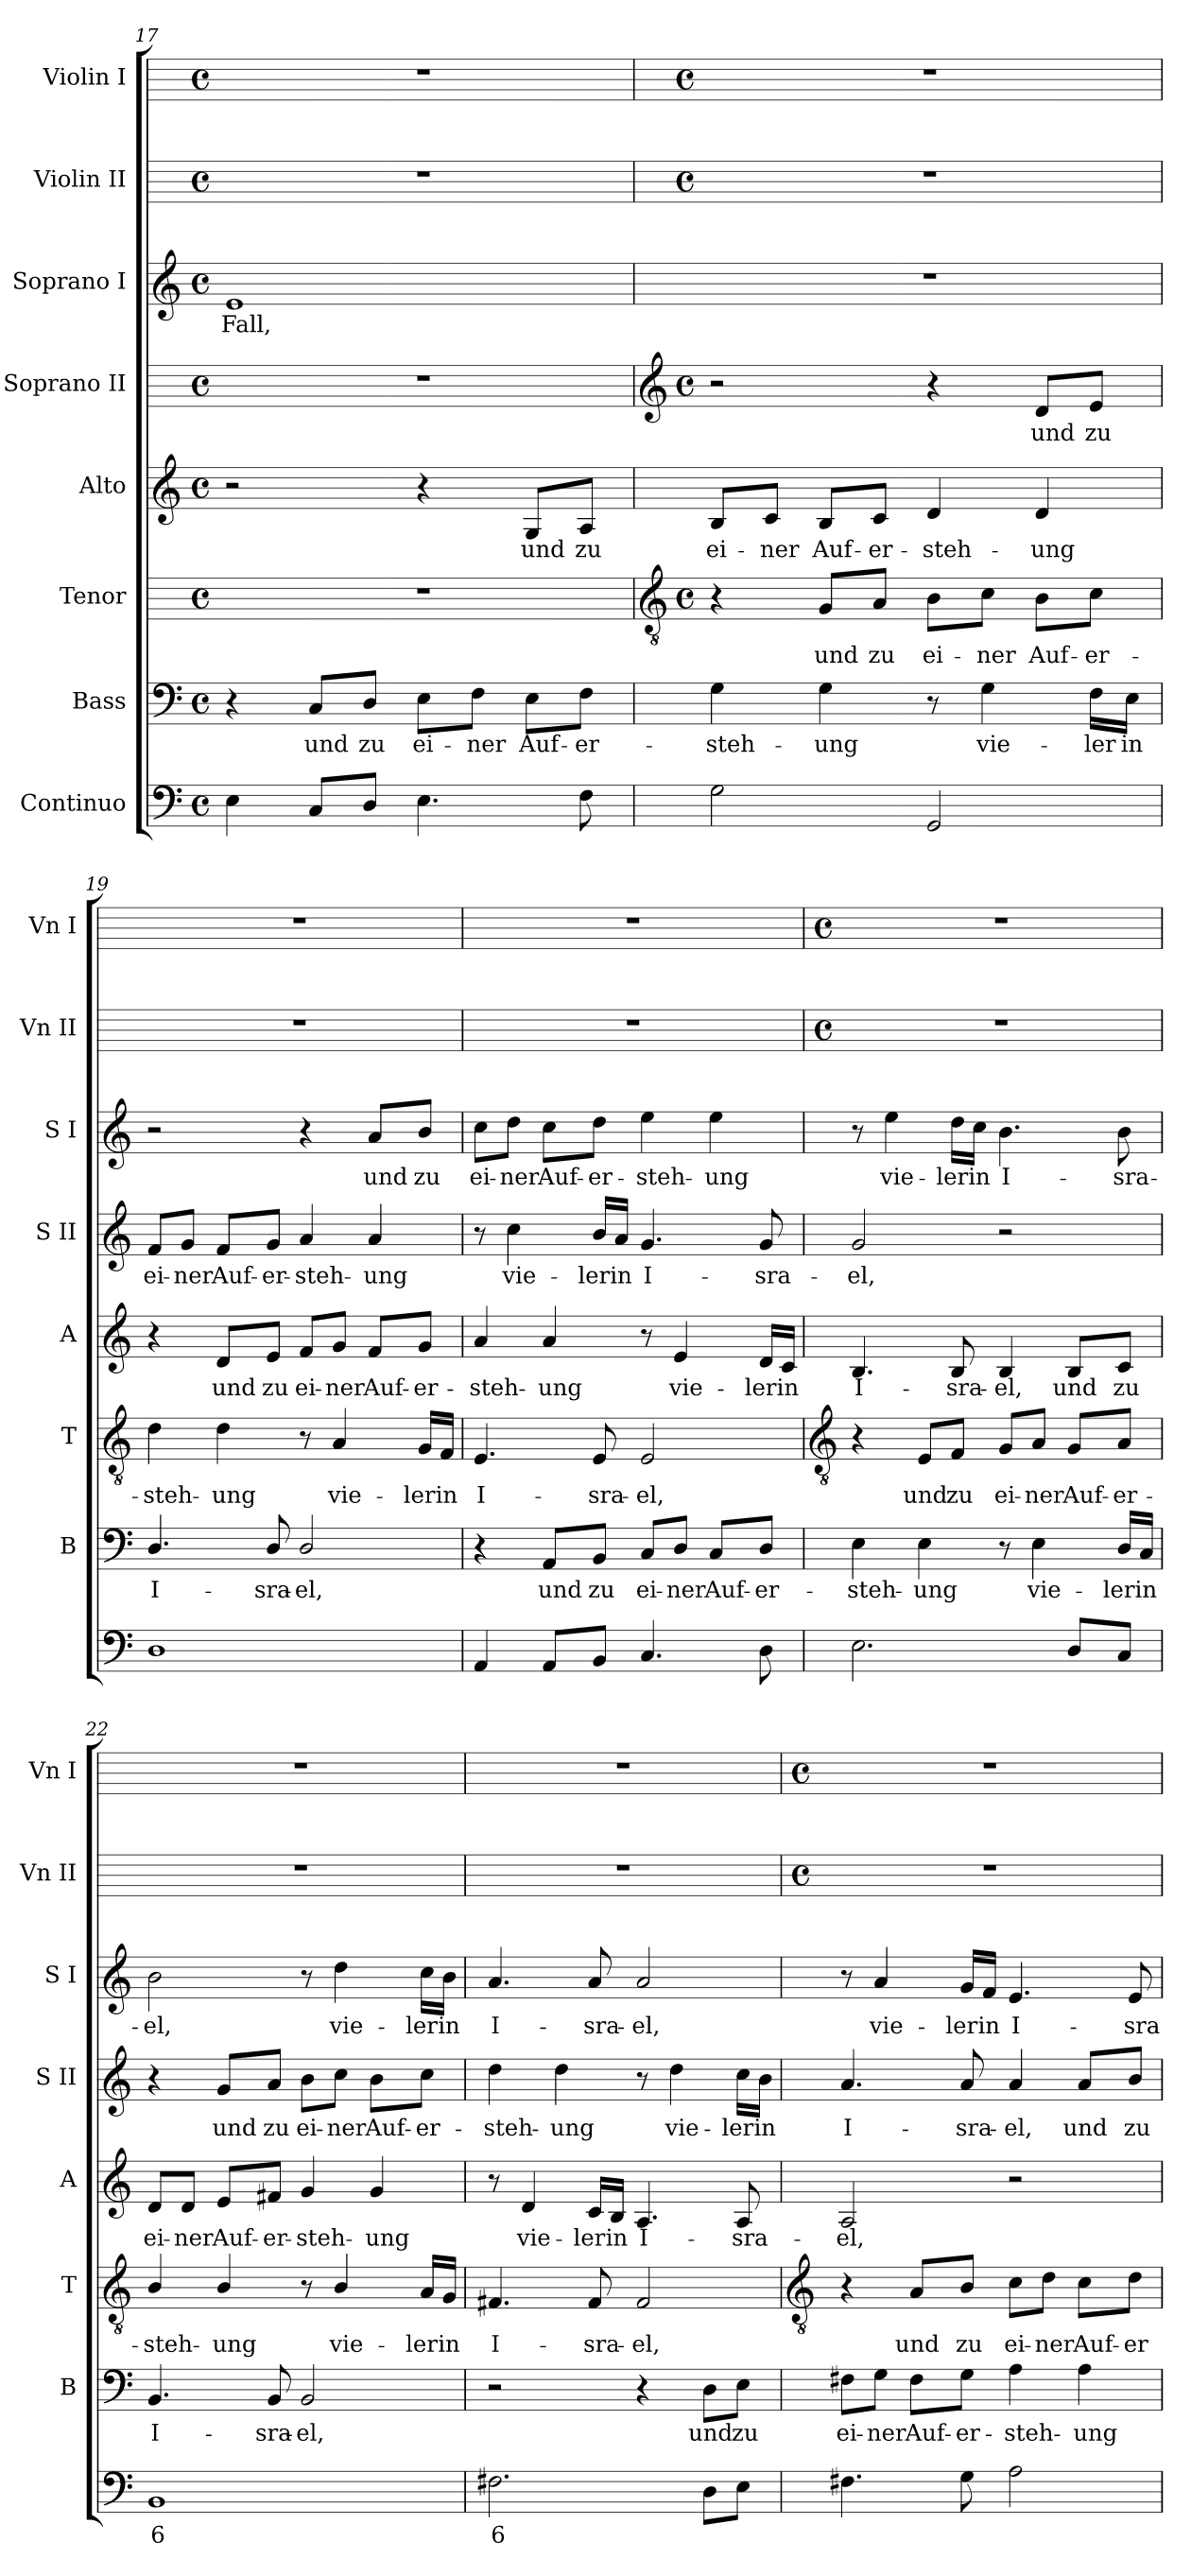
**kern	**text	**kern	**text	**kern	**text	**kern	**text	**kern	**text	**kern	**text	**kern	**kern
*part8	*part8	*part7	*part7	*part6	*part6	*part5	*part5	*part4	*part4	*part3	*part3	*part2	*part1
*staff8	*staff8	*staff7	*staff7	*staff6	*staff6	*staff5	*staff5	*staff4	*staff4	*staff3	*staff3	*staff2	*staff1
*I"Continuo	*	*I"Bass	*	*I"Tenor	*	*I"Alto	*	*I"Soprano II	*	*I"Soprano I	*	*I"Violin II	*I"Violin I
*	*	*I'B	*	*I'T	*	*I'A	*	*I'S II	*	*I'S I	*	*I'Vn II	*I'Vn I
*clefF4	*	*clefF4	*	*	*	*clefG2	*	*	*	*clefG2	*	*	*
*k[]	*	*k[]	*	*	*	*k[]	*	*	*	*k[]	*	*	*
*C:	*	*C:	*	*	*	*C:	*	*	*	*C:	*	*	*
*M4/4	*	*M4/4	*	*M4/4	*	*M4/4	*	*M4/4	*	*M4/4	*	*M4/4	*M4/4
*met(c)	*	*met(c)	*	*met(c)	*	*met(c)	*	*met(c)	*	*met(c)	*	*met(c)	*met(c)
=17	=17	=17	=17	=17	=17	=17	=17	=17	=17	=17	=17	=17	=17
!	!	!	!	!	!	!	!	!	!	!	!LO:LY:b	!	!
4E	.	4r	.	1r	.	2r	.	1r	.	1e	Fall,	1r	1r
!	!	!	!LO:LY:b	!	!	!	!	!	!	!	!	!	!
8CL	.	8C/L	und	.	.	.	.	.	.	.	.	.	.
!	!	!	!LO:LY:b	!	!	!	!	!	!	!	!	!	!
8DJ	.	8D/J	zu	.	.	.	.	.	.	.	.	.	.
!	!	!	!LO:LY:b	!	!	!	!	!	!	!	!	!	!
4.E	.	8E\L	ei-	.	.	4r	.	.	.	.	.	.	.
!	!	!	!LO:LY:b	!	!	!	!	!	!	!	!	!	!
.	.	8F\J	-ner	.	.	.	.	.	.	.	.	.	.
!	!	!	!LO:LY:b	!	!	!	!LO:LY:b	!	!	!	!	!	!
.	.	8E\L	Auf-	.	.	8G/L	und	.	.	.	.	.	.
!	!	!	!LO:LY:b	!	!	!	!LO:LY:b	!	!	!	!	!	!
8F	.	8F\J	-er-	.	.	8A/J	zu	.	.	.	.	.	.
!!LO:LB:g=z
=18	=18	=18	=18	=18	=18	=18	=18	=18	=18	=18	=18	=18	=18
*	*	*	*	*clefGv2	*	*	*	*clefG2	*	*	*	*	*
*	*	*	*	*k[]	*	*	*	*k[]	*	*	*	*	*
*	*	*	*	*C:	*	*	*	*C:	*	*	*	*	*
*	*	*	*	*M4/4	*	*	*	*M4/4	*	*	*	*M4/4	*M4/4
*	*	*	*	*met(c)	*	*	*	*met(c)	*	*	*	*met(c)	*met(c)
!	!	!	!LO:LY:b	!	!	!	!LO:LY:b	!	!	!	!	!	!
2G	.	4G	-steh-	4r	.	8B/L	ei-	2r	.	1r	.	1r	1r
!	!	!	!	!	!	!	!LO:LY:b	!	!	!	!	!	!
.	.	.	.	.	.	8c/J	-ner	.	.	.	.	.	.
!	!	!	!LO:LY:b	!	!LO:LY:b	!	!LO:LY:b	!	!	!	!	!	!
.	.	4G	-ung	8G/L	und	8B/L	Auf-	.	.	.	.	.	.
!	!	!	!	!	!LO:LY:b	!	!LO:LY:b	!	!	!	!	!	!
.	.	.	.	8A/J	zu	8c/J	-er-	.	.	.	.	.	.
!	!	!	!	!	!LO:LY:b	!	!LO:LY:b	!	!	!	!	!	!
2GG	.	8r	.	8B\L	ei-	4d	-steh-	4r	.	.	.	.	.
!	!	!	!LO:LY:b	!	!LO:LY:b	!	!	!	!	!	!	!	!
.	.	4G	vie-	8c\J	-ner	.	.	.	.	.	.	.	.
!	!	!	!	!	!LO:LY:b	!	!LO:LY:b	!	!LO:LY:b	!	!	!	!
.	.	.	.	8B\L	Auf-	4d	-ung	8d/L	und	.	.	.	.
!	!	!	!LO:LY:b	!	!LO:LY:b	!	!	!	!LO:LY:b	!	!	!	!
.	.	16F\LL	-ler	8c\J	-er-	.	.	8e/J	zu	.	.	.	.
!	!	!	!LO:LY:b	!	!	!	!	!	!	!	!	!	!
.	.	16E\JJ	in	.	.	.	.	.	.	.	.	.	.
=19	=19	=19	=19	=19	=19	=19	=19	=19	=19	=19	=19	=19	=19
!	!	!	!LO:LY:b	!	!LO:LY:b	!	!	!	!LO:LY:b	!	!	!	!
1D	.	4.D/	I-	4d	-steh-	4r	.	8f/L	ei-	2r	.	1r	1r
!	!	!	!	!	!	!	!	!	!LO:LY:b	!	!	!	!
.	.	.	.	.	.	.	.	8g/J	-ner	.	.	.	.
!	!	!	!	!	!LO:LY:b	!	!LO:LY:b	!	!LO:LY:b	!	!	!	!
.	.	.	.	4d	-ung	8d/L	und	8f/L	Auf-	.	.	.	.
!	!	!	!LO:LY:b	!	!	!	!LO:LY:b	!	!LO:LY:b	!	!	!	!
.	.	8D/	-sra-	.	.	8e/J	zu	8g/J	-er-	.	.	.	.
!	!	!	!LO:LY:b	!	!	!	!LO:LY:b	!	!LO:LY:b	!	!	!	!
.	.	2D/	-el,	8r	.	8f/L	ei-	4a	-steh-	4r	.	.	.
!	!	!	!	!	!LO:LY:b	!	!LO:LY:b	!	!	!	!	!	!
.	.	.	.	4A	vie-	8g/J	-ner	.	.	.	.	.	.
!	!	!	!	!	!	!	!LO:LY:b	!	!LO:LY:b	!	!LO:LY:b	!	!
.	.	.	.	.	.	8f/L	Auf-	4a	-ung	8a/L	und	.	.
!	!	!	!	!	!LO:LY:b	!	!LO:LY:b	!	!	!	!LO:LY:b	!	!
.	.	.	.	16G/LL	-ler	8g/J	-er-	.	.	8b/J	zu	.	.
!	!	!	!	!	!LO:LY:b	!	!	!	!	!	!	!	!
.	.	.	.	16F/JJ	in	.	.	.	.	.	.	.	.
=20	=20	=20	=20	=20	=20	=20	=20	=20	=20	=20	=20	=20	=20
!	!	!	!	!	!LO:LY:b	!	!LO:LY:b	!	!	!	!LO:LY:b	!	!
4AA	.	4r	.	4.E	I-	4a	-steh-	8r	.	8cc\L	ei-	1r	1r
!	!	!	!	!	!	!	!	!	!LO:LY:b	!	!LO:LY:b	!	!
.	.	.	.	.	.	.	.	4cc	vie-	8dd\J	-ner	.	.
!	!	!	!LO:LY:b	!	!	!	!LO:LY:b	!	!	!	!LO:LY:b	!	!
8AAL	.	8AA/L	und	.	.	4a	-ung	.	.	8cc\L	Auf-	.	.
!	!	!	!LO:LY:b	!	!LO:LY:b	!	!	!	!LO:LY:b	!	!LO:LY:b	!	!
8BBJ	.	8BB/J	zu	8E	-sra-	.	.	16b/LL	-ler	8dd\J	-er-	.	.
!	!	!	!	!	!	!	!	!	!LO:LY:b	!	!	!	!
.	.	.	.	.	.	.	.	16a/JJ	in	.	.	.	.
!	!	!	!LO:LY:b	!	!LO:LY:b	!	!	!	!LO:LY:b	!	!LO:LY:b	!	!
4.C	.	8C/L	ei-	2E	-el,	8r	.	4.g	I-	4ee	-steh-	.	.
!	!	!	!LO:LY:b	!	!	!	!LO:LY:b	!	!	!	!	!	!
.	.	8D/J	-ner	.	.	4e	vie-	.	.	.	.	.	.
!	!	!	!LO:LY:b	!	!	!	!	!	!	!	!LO:LY:b	!	!
.	.	8C/L	Auf-	.	.	.	.	.	.	4ee	-ung	.	.
!	!	!	!LO:LY:b	!	!	!	!LO:LY:b	!	!LO:LY:b	!	!	!	!
8D	.	8D/J	-er-	.	.	16d/LL	-ler	8g	-sra-	.	.	.	.
!	!	!	!	!	!	!	!LO:LY:b	!	!	!	!	!	!
.	.	.	.	.	.	16c/JJ	in	.	.	.	.	.	.
!!LO:LB:g=z
=21	=21	=21	=21	=21	=21	=21	=21	=21	=21	=21	=21	=21	=21
*	*	*	*	*clefGv2	*	*	*	*	*	*	*	*	*
*	*	*	*	*	*	*	*	*	*	*	*	*M4/4	*M4/4
*	*	*	*	*	*	*	*	*	*	*	*	*met(c)	*met(c)
!	!	!	!LO:LY:b	!	!	!	!LO:LY:b	!	!LO:LY:b	!	!	!	!
2.E	.	4E	-steh-	4r	.	4.B	I-	2g	-el,	8r	.	1r	1r
!	!	!	!	!	!	!	!	!	!	!	!LO:LY:b	!	!
.	.	.	.	.	.	.	.	.	.	4ee	vie-	.	.
!	!	!	!LO:LY:b	!	!LO:LY:b	!	!	!	!	!	!	!	!
.	.	4E	-ung	8E/L	und	.	.	.	.	.	.	.	.
!	!	!	!	!	!LO:LY:b	!	!LO:LY:b	!	!	!	!LO:LY:b	!	!
.	.	.	.	8F/J	zu	8B	-sra-	.	.	16dd\LL	-ler	.	.
!	!	!	!	!	!	!	!	!	!	!	!LO:LY:b	!	!
.	.	.	.	.	.	.	.	.	.	16cc\JJ	in	.	.
!	!	!	!	!	!LO:LY:b	!	!LO:LY:b	!	!	!	!LO:LY:b	!	!
.	.	8r	.	8G/L	ei-	4B	-el,	2r	.	4.b	I-	.	.
!	!	!	!LO:LY:b	!	!LO:LY:b	!	!	!	!	!	!	!	!
.	.	4E	vie-	8A/J	-ner	.	.	.	.	.	.	.	.
!	!	!	!	!	!LO:LY:b	!	!LO:LY:b	!	!	!	!	!	!
8DL	.	.	.	8G/L	Auf-	8B/L	und	.	.	.	.	.	.
!	!	!	!LO:LY:b	!	!LO:LY:b	!	!LO:LY:b	!	!	!	!LO:LY:b	!	!
8CJ	.	16D/LL	-ler	8A/J	-er-	8c/J	zu	.	.	8b	-sra-	.	.
!	!	!	!LO:LY:b	!	!	!	!	!	!	!	!	!	!
.	.	16C/JJ	in	.	.	.	.	.	.	.	.	.	.
=22	=22	=22	=22	=22	=22	=22	=22	=22	=22	=22	=22	=22	=22
!	!LO:LY:b	!	!LO:LY:b	!	!LO:LY:b	!	!LO:LY:b	!	!	!	!LO:LY:b	!	!
1BB	6	4.BB	I-	4B/	-steh-	8d/L	ei-	4r	.	2b	-el,	1r	1r
!	!	!	!	!	!	!	!LO:LY:b	!	!	!	!	!	!
.	.	.	.	.	.	8d/J	-ner	.	.	.	.	.	.
!	!	!	!	!	!LO:LY:b	!	!LO:LY:b	!	!LO:LY:b	!	!	!	!
.	.	.	.	4B/	-ung	8e/L	Auf-	8g/L	und	.	.	.	.
!	!	!	!LO:LY:b	!	!	!	!LO:LY:b	!	!LO:LY:b	!	!	!	!
.	.	8BB	-sra-	.	.	8f#X/J	-er-	8a/J	zu	.	.	.	.
!	!	!	!LO:LY:b	!	!	!	!LO:LY:b	!	!LO:LY:b	!	!	!	!
.	.	2BB	-el,	8r	.	4g	-steh-	8b\L	ei-	8r	.	.	.
!	!	!	!	!	!LO:LY:b	!	!	!	!LO:LY:b	!	!LO:LY:b	!	!
.	.	.	.	4B/	vie-	.	.	8cc\J	-ner	4dd	vie-	.	.
!	!	!	!	!	!	!	!LO:LY:b	!	!LO:LY:b	!	!	!	!
.	.	.	.	.	.	4g	-ung	8b\L	Auf-	.	.	.	.
!	!	!	!	!	!LO:LY:b	!	!	!	!LO:LY:b	!	!LO:LY:b	!	!
.	.	.	.	16A/LL	-ler	.	.	8cc\J	-er-	16cc\LL	-ler	.	.
!	!	!	!	!	!LO:LY:b	!	!	!	!	!	!LO:LY:b	!	!
.	.	.	.	16G/JJ	in	.	.	.	.	16b\JJ	in	.	.
=23	=23	=23	=23	=23	=23	=23	=23	=23	=23	=23	=23	=23	=23
!	!LO:LY:b	!	!	!	!LO:LY:b	!	!	!	!LO:LY:b	!	!LO:LY:b	!	!
2.F#X	6	2r	.	4.F#X	I-	8r	.	4dd	-steh-	4.a	I-	1r	1r
!	!	!	!	!	!	!	!LO:LY:b	!	!	!	!	!	!
.	.	.	.	.	.	4d	vie-	.	.	.	.	.	.
!	!	!	!	!	!	!	!	!	!LO:LY:b	!	!	!	!
.	.	.	.	.	.	.	.	4dd	-ung	.	.	.	.
!	!	!	!	!	!LO:LY:b	!	!LO:LY:b	!	!	!	!LO:LY:b	!	!
.	.	.	.	8F#	-sra-	16c/LL	-ler	.	.	8a	-sra-	.	.
!	!	!	!	!	!	!	!LO:LY:b	!	!	!	!	!	!
.	.	.	.	.	.	16B/JJ	in	.	.	.	.	.	.
!	!	!	!	!	!LO:LY:b	!	!LO:LY:b	!	!	!	!LO:LY:b	!	!
.	.	4r	.	2F#	-el,	4.A	I-	8r	.	2a	-el,	.	.
!	!	!	!	!	!	!	!	!	!LO:LY:b	!	!	!	!
.	.	.	.	.	.	.	.	4dd	vie-	.	.	.	.
!	!	!	!LO:LY:b	!	!	!	!	!	!	!	!	!	!
8DL	.	8D\L	und	.	.	.	.	.	.	.	.	.	.
!	!	!	!LO:LY:b	!	!	!	!LO:LY:b	!	!LO:LY:b	!	!	!	!
8EJ	.	8E\J	zu	.	.	8A	-sra-	16cc\LL	-ler	.	.	.	.
!	!	!	!	!	!	!	!	!	!LO:LY:b	!	!	!	!
.	.	.	.	.	.	.	.	16b\JJ	in	.	.	.	.
!!LO:LB:g=z
=24	=24	=24	=24	=24	=24	=24	=24	=24	=24	=24	=24	=24	=24
*	*	*	*	*clefGv2	*	*	*	*	*	*	*	*	*
*	*	*	*	*	*	*	*	*	*	*	*	*M4/4	*M4/4
*	*	*	*	*	*	*	*	*	*	*	*	*met(c)	*met(c)
!	!	!	!LO:LY:b	!	!	!	!LO:LY:b	!	!LO:LY:b	!	!	!	!
4.F#X	.	8F#X\L	ei-	4r	.	2A	-el,	4.a	I-	8r	.	1r	1r
!	!	!	!LO:LY:b	!	!	!	!	!	!	!	!LO:LY:b	!	!
.	.	8G\J	-ner	.	.	.	.	.	.	4a	vie-	.	.
!	!	!	!LO:LY:b	!	!LO:LY:b	!	!	!	!	!	!	!	!
.	.	8F#\L	Auf-	8A/L	und	.	.	.	.	.	.	.	.
!	!	!	!LO:LY:b	!	!LO:LY:b	!	!	!	!LO:LY:b	!	!LO:LY:b	!	!
8G	.	8G\J	-er-	8B/J	zu	.	.	8a	-sra-	16g/LL	-ler	.	.
!	!	!	!	!	!	!	!	!	!	!	!LO:LY:b	!	!
.	.	.	.	.	.	.	.	.	.	16f/JJ	in	.	.
!	!	!	!LO:LY:b	!	!LO:LY:b	!	!	!	!LO:LY:b	!	!LO:LY:b	!	!
2A	.	4A	-steh-	8c\L	ei-	2r	.	4a	-el,	4.e	I-	.	.
!	!	!	!	!	!LO:LY:b	!	!	!	!	!	!	!	!
.	.	.	.	8d\J	-ner	.	.	.	.	.	.	.	.
!	!	!	!LO:LY:b	!	!LO:LY:b	!	!	!	!LO:LY:b	!	!	!	!
.	.	4A	-ung	8c\L	Auf-	.	.	8a/L	und	.	.	.	.
!	!	!	!	!	!LO:LY:b	!	!	!	!LO:LY:b	!	!LO:LY:b	!	!
.	.	.	.	8d\J	-er-	.	.	8b/J	zu	8e	-sra-	.	.
=	=	=	=	=	=	=	=	=	=	=	=	=	=
*-	*-	*-	*-	*-	*-	*-	*-	*-	*-	*-	*-	*-	*-
